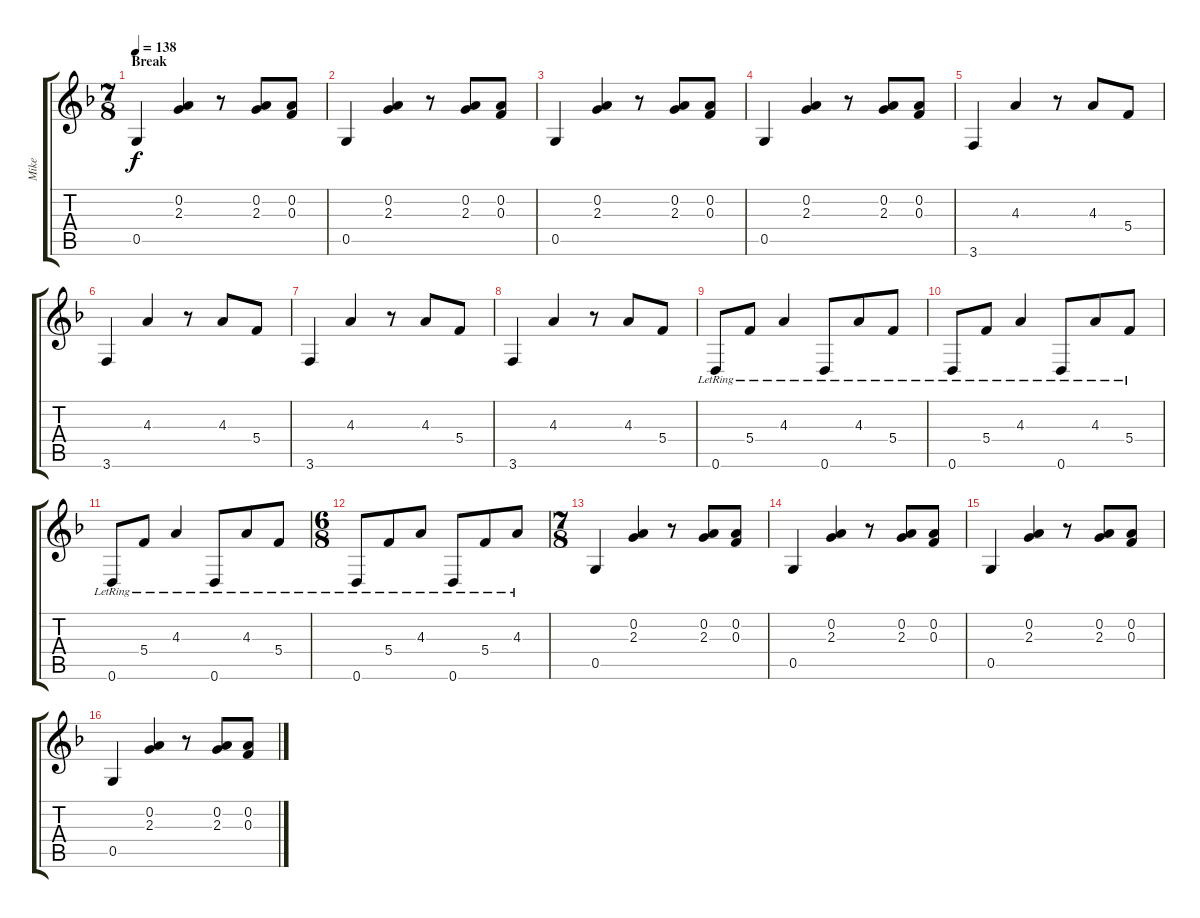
\track ("Mike" "Mike") {instrument distortionguitar}
\staff {score tabs}
\tuning (D4 A3 F3 C3 G2 D2) {hide}
\ts (7 8)
\section ("" "Break")
\tempo 138
\clef g2
\ks f
0.5.4{dy f} (0.2 2.3).4 r.8 (0.2 2.3).8 (0.2 0.3).8 |
0.5.4 (0.2 2.3).4 r.8 (0.2 2.3).8 (0.2 0.3).8 |
0.5.4 (0.2 2.3).4 r.8 (0.2 2.3).8 (0.2 0.3).8 |
0.5.4 (0.2 2.3).4 r.8 (0.2 2.3).8 (0.2 0.3).8 |
3.6.4 4.3.4 r.8 4.3.8 5.4.8 |
3.6.4 4.3.4 r.8 4.3.8 5.4.8 |
3.6.4 4.3.4 r.8 4.3.8 5.4.8 |
3.6.4 4.3.4 r.8 4.3.8 5.4.8 |
0.6{lr}.8 5.4{lr}.8 4.3{lr}.4 0.6{lr}.8 4.3{lr}.8 5.4{lr}.8 |
0.6{lr}.8 5.4{lr}.8 4.3{lr}.4 0.6{lr}.8 4.3{lr}.8 5.4{lr}.8 |
0.6{lr}.8 5.4{lr}.8 4.3{lr}.4 0.6{lr}.8 4.3{lr}.8 5.4{lr}.8 |
\ts (6 8)
0.6{lr}.8 5.4{lr}.8 4.3{lr}.8 0.6{lr}.8 5.4{lr}.8 4.3{lr}.8 |
\ts (7 8)
0.5.4 (0.2 2.3).4 r.8 (0.2 2.3).8 (0.2 0.3).8 |
0.5.4 (0.2 2.3).4 r.8 (0.2 2.3).8 (0.2 0.3).8 |
0.5.4 (0.2 2.3).4 r.8 (0.2 2.3).8 (0.2 0.3).8 |
0.5.4 (0.2 2.3).4 r.8 (0.2 2.3).8 (0.2 0.3).8
